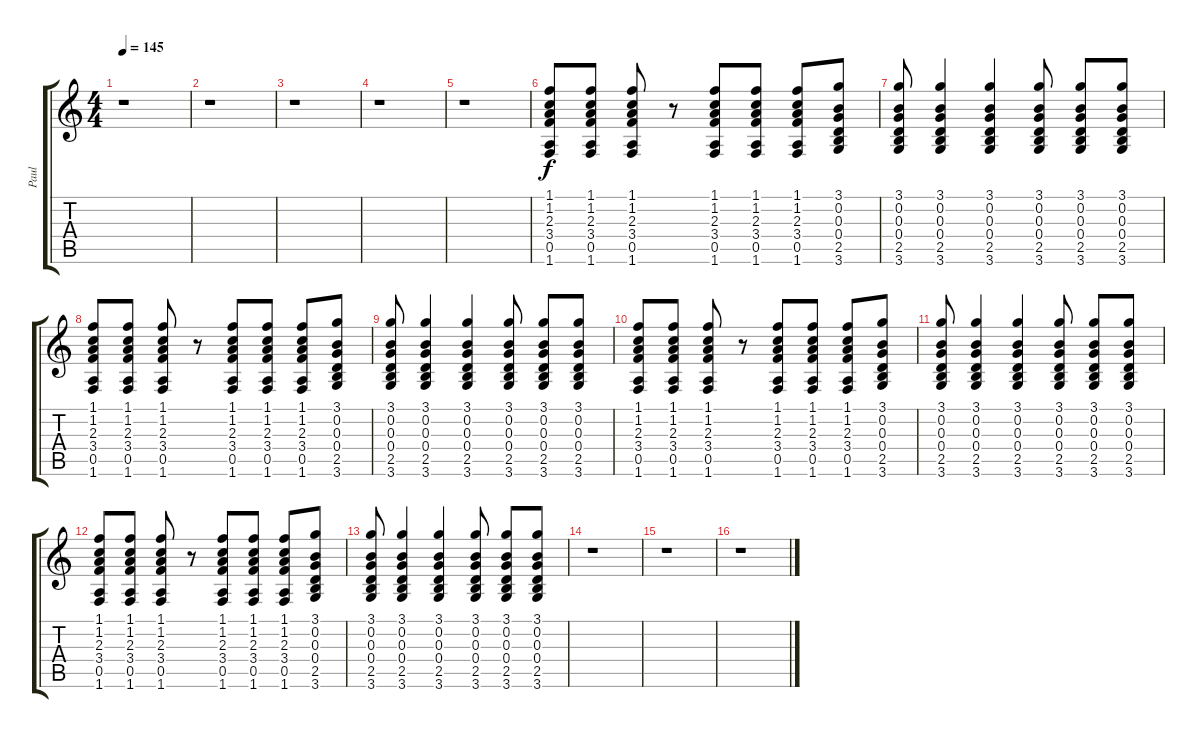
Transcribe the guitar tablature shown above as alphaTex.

\track ("Paul" "Paul") {instrument distortionguitar}
\staff {score tabs}
\tuning (E4 B3 G3 D3 A2 E2) {hide}
\ts (4 4)
\tempo 145
\clef g2
\ks c
r.1{dy f} |
r.1 |
r.1 |
r.1 |
r.1 |
(1.1 1.2 2.3 3.4 0.5 1.6).8{instrument overdrivenguitar} (1.1 1.2 2.3 3.4 0.5 1.6).8 (1.1 1.2 2.3 3.4 0.5 1.6).8 r.8 (1.1 1.2 2.3 3.4 0.5 1.6).8 (1.1 1.2 2.3 3.4 0.5 1.6).8 (1.1 1.2 2.3 3.4 0.5 1.6).8 (3.1 0.2 0.3 0.4 2.5 3.6).8 |
(3.1 0.2 0.3 0.4 2.5 3.6).8 (3.1 0.2 0.3 0.4 2.5 3.6).4 (3.1 0.2 0.3 0.4 2.5 3.6).4 (3.1 0.2 0.3 0.4 2.5 3.6).8 (3.1 0.2 0.3 0.4 2.5 3.6).8 (3.1 0.2 0.3 0.4 2.5 3.6).8 |
(1.1 1.2 2.3 3.4 0.5 1.6).8 (1.1 1.2 2.3 3.4 0.5 1.6).8 (1.1 1.2 2.3 3.4 0.5 1.6).8 r.8 (1.1 1.2 2.3 3.4 0.5 1.6).8 (1.1 1.2 2.3 3.4 0.5 1.6).8 (1.1 1.2 2.3 3.4 0.5 1.6).8 (3.1 0.2 0.3 0.4 2.5 3.6).8 |
(3.1 0.2 0.3 0.4 2.5 3.6).8 (3.1 0.2 0.3 0.4 2.5 3.6).4 (3.1 0.2 0.3 0.4 2.5 3.6).4 (3.1 0.2 0.3 0.4 2.5 3.6).8 (3.1 0.2 0.3 0.4 2.5 3.6).8 (3.1 0.2 0.3 0.4 2.5 3.6).8 |
(1.1 1.2 2.3 3.4 0.5 1.6).8 (1.1 1.2 2.3 3.4 0.5 1.6).8 (1.1 1.2 2.3 3.4 0.5 1.6).8 r.8 (1.1 1.2 2.3 3.4 0.5 1.6).8 (1.1 1.2 2.3 3.4 0.5 1.6).8 (1.1 1.2 2.3 3.4 0.5 1.6).8 (3.1 0.2 0.3 0.4 2.5 3.6).8 |
(3.1 0.2 0.3 0.4 2.5 3.6).8 (3.1 0.2 0.3 0.4 2.5 3.6).4 (3.1 0.2 0.3 0.4 2.5 3.6).4 (3.1 0.2 0.3 0.4 2.5 3.6).8 (3.1 0.2 0.3 0.4 2.5 3.6).8 (3.1 0.2 0.3 0.4 2.5 3.6).8 |
(1.1 1.2 2.3 3.4 0.5 1.6).8 (1.1 1.2 2.3 3.4 0.5 1.6).8 (1.1 1.2 2.3 3.4 0.5 1.6).8 r.8 (1.1 1.2 2.3 3.4 0.5 1.6).8 (1.1 1.2 2.3 3.4 0.5 1.6).8 (1.1 1.2 2.3 3.4 0.5 1.6).8 (3.1 0.2 0.3 0.4 2.5 3.6).8 |
(3.1 0.2 0.3 0.4 2.5 3.6).8 (3.1 0.2 0.3 0.4 2.5 3.6).4 (3.1 0.2 0.3 0.4 2.5 3.6).4 (3.1 0.2 0.3 0.4 2.5 3.6).8 (3.1 0.2 0.3 0.4 2.5 3.6).8 (3.1 0.2 0.3 0.4 2.5 3.6).8 |
r.1 |
r.1 |
r.1
